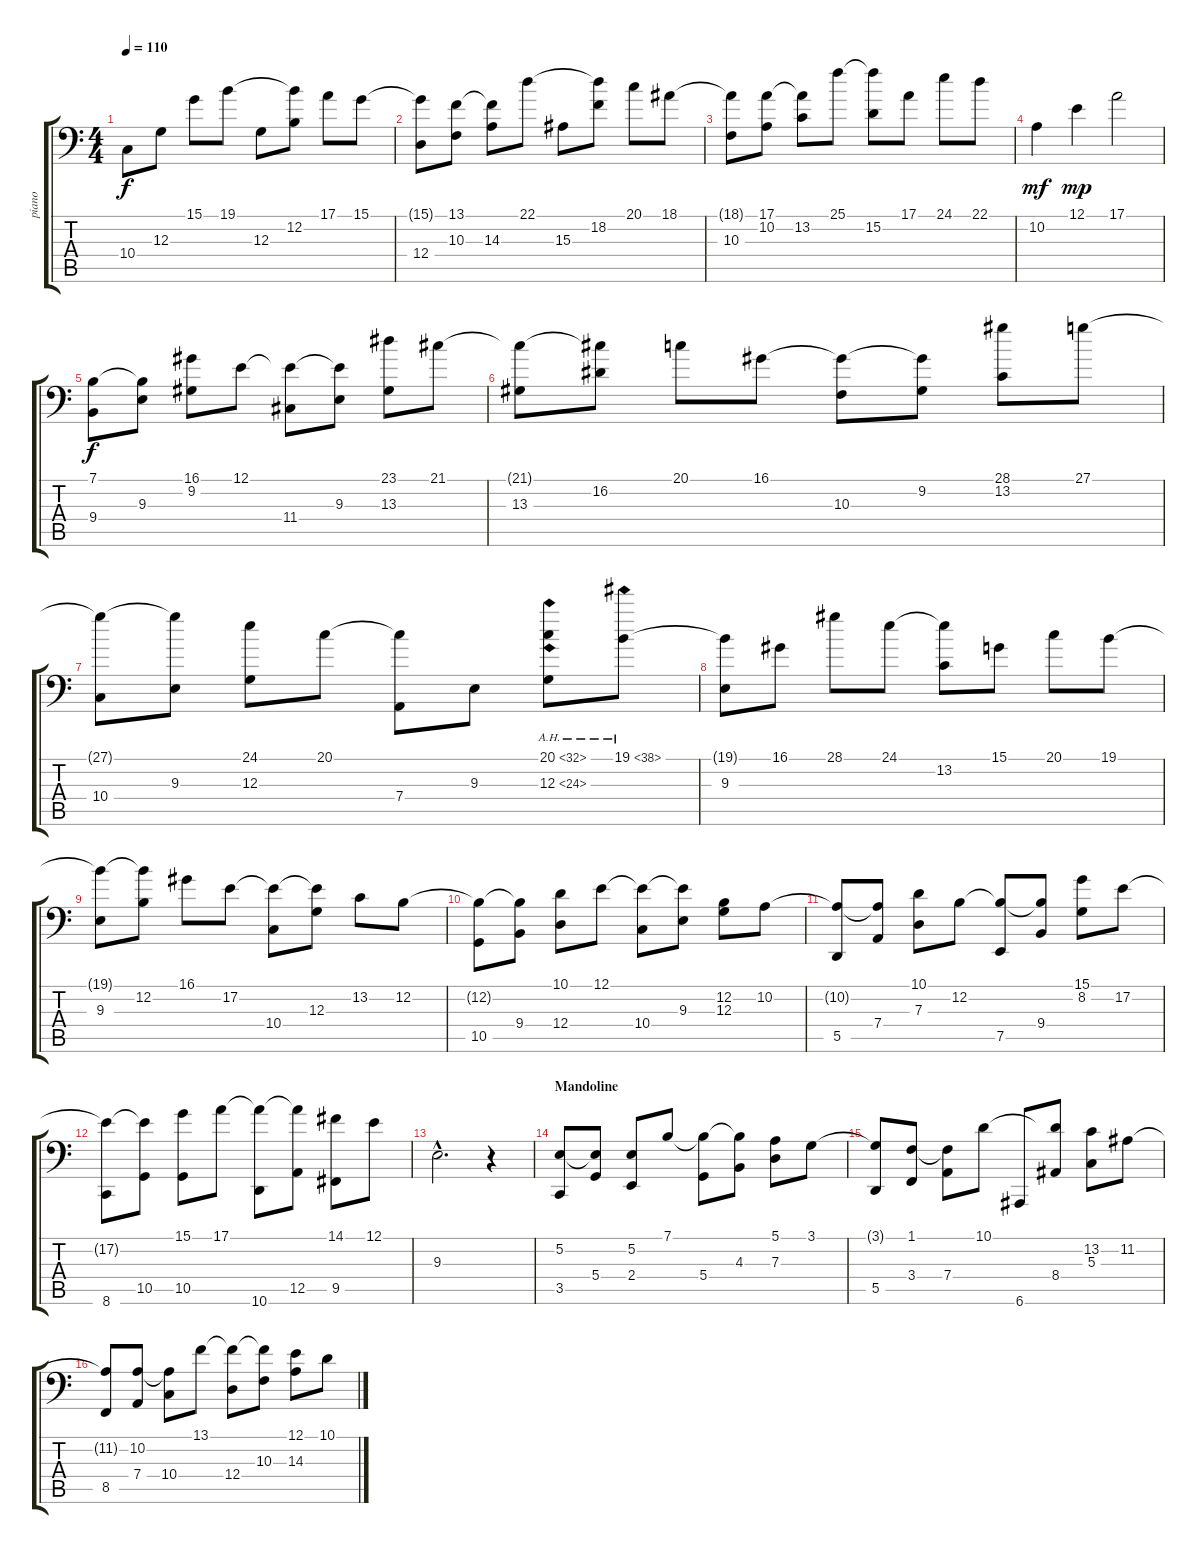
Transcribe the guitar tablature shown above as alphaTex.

\track ("piano" "piano") {instrument acousticgrandpiano}
\staff {score tabs}
\tuning (E3 B2 G2 D2 A1 E1) {hide}
\ts (4 4)
\tempo 110
\clef f4
\ks c
10.4.8{dy f} 12.3.8 15.1.8 19.1.8 12.3.8 (19.1{t} 12.2).8 17.1.8 15.1.8 |
(15.1{t} 12.4).8 (13.1 10.3).8 (13.1{t} 14.3).8 22.1.8 15.3.8 (22.1{t} 18.2).8 20.1.8 18.1.8 |
(18.1{t} 10.3).8 (17.1 10.2).8 (17.1{t} 13.2).8 25.1.8 (25.1{t} 15.2).8 17.1.8 24.1.8 22.1.8 |
10.2.4{dy mf} 12.1.4{dy mp} 17.1.2 |
(7.1 9.4).8{dy f} (7.1{t} 9.3).8 (16.1 9.2).8 12.1.8 (12.1{t} 11.4).8 (12.1{t} 9.3).8 (23.1 13.3).8 21.1.8 |
(21.1{t} 13.3).8 (21.1{t} 16.2).8 20.1.8 16.1.8 (16.1{t} 10.3).8 (16.1{t} 9.2).8 (28.1 13.2).8 27.1.8 |
(27.1{t} 10.4).8 (27.1{t} 9.3).8 (24.1 12.3).8 20.1.8 (20.1{t} 7.4).8 9.3.8 (20.1{ah 12} 12.3{ah 12}).8 19.1{ah 19}.8 |
(19.1{t} 9.3).8 16.1.8 28.1.8 24.1.8 (24.1{t} 13.2).8 15.1.8 20.1.8 19.1.8 |
(19.1{t} 9.3).8 (19.1{t} 12.2).8 16.1.8 17.2.8 (17.2{t} 10.4).8 (17.2{t} 12.3).8 13.2.8 12.2.8 |
(12.2{t} 10.5).8 (12.2{t} 9.4).8 (10.1 12.4).8 12.1.8 (12.1{t} 10.4).8 (12.1{t} 9.3).8 (12.2 12.3).8 10.2.8 |
(10.2{t} 5.5).8 (10.2{t} 7.4).8 (10.1 7.3).8 12.2.8 (12.2{t} 7.5).8 (12.2{t} 9.4).8 (15.1 8.2).8 17.2.8 |
(17.2{t} 8.6).8 (17.2{t} 10.5).8 (15.1 10.5).8 17.1.8 (17.1{t} 10.6).8 (17.1{t} 12.5).8 (14.1 9.5).8 12.1.8 |
9.3{hac}.2{d} r.4 |
\section ("" "Mandoline")
(5.2 3.5).8{balance 13} (5.2{t} 5.4).8 (5.2 2.4).8 7.1.8 (7.1{t} 5.4).8 (7.1{t} 4.3).8 (5.1 7.3).8 3.1.8 |
(3.1{t} 5.5).8 (1.1 3.4).8 (1.1{t} 7.4).8 10.1.8 6.6.8 (10.1{t} 8.4).8 (13.2 5.3).8 11.2.8 |
(11.2{t} 8.5).8 (10.2 7.4).8 (10.2{t} 10.4).8 13.1.8 (13.1{t} 12.4).8 (13.1{t} 10.3).8 (12.1 14.3).8 10.1.8
